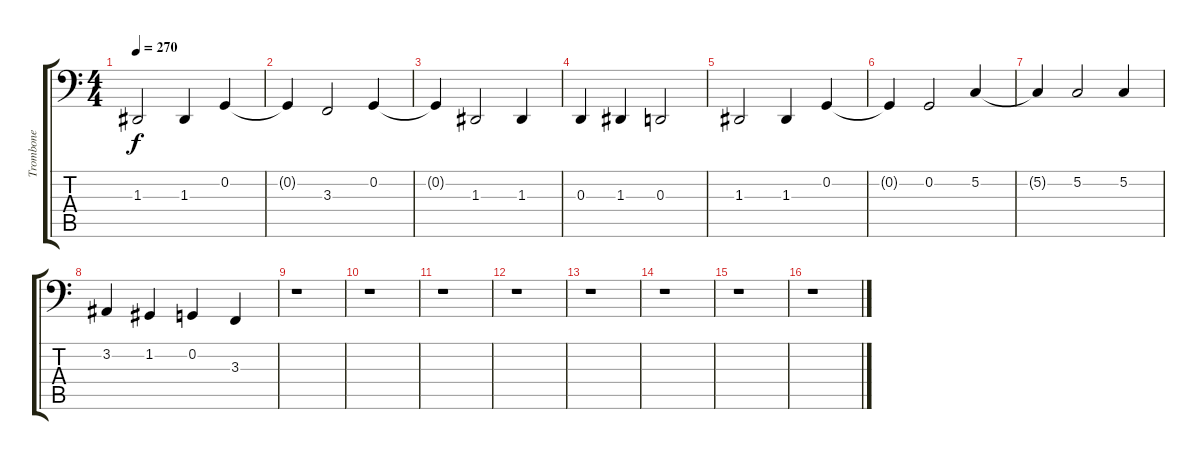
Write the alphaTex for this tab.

\track ("Trombone" "Trombone") {instrument trombone}
\staff {score tabs}
\tuning (C3 G2 D2 A1 E1 B0) {hide}
\ts (4 4)
\tempo 270
\clef f4
\ks c
1.3.2{dy f} 1.3.4 0.2.4 |
0.2{t}.4 3.3.2 0.2.4 |
0.2{t}.4 1.3.2 1.3.4 |
0.3.4 1.3.4 0.3.2 |
1.3.2 1.3.4 0.2.4 |
0.2{t}.4 0.2.2 5.2.4 |
5.2{t}.4 5.2.2 5.2.4 |
3.2.4 1.2.4 0.2.4 3.3.4 |
r.1 |
r.1 |
r.1 |
r.1 |
r.1 |
r.1 |
r.1 |
r.1
